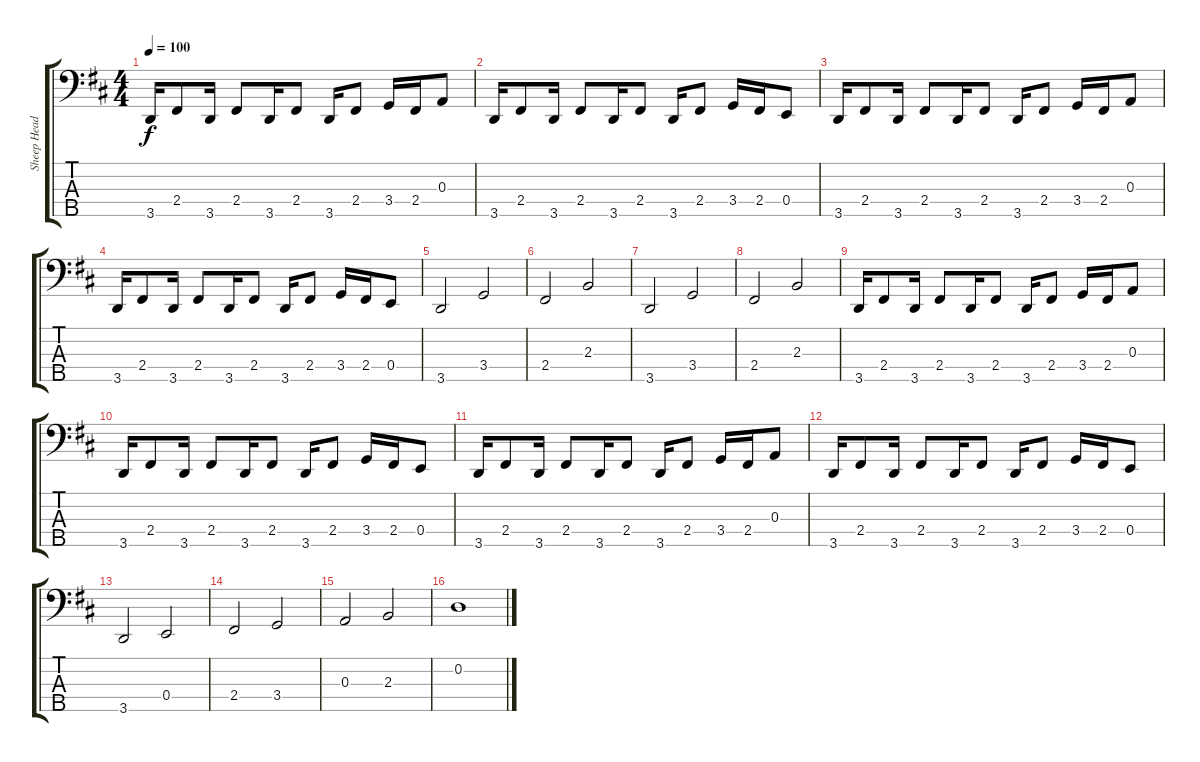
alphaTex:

\track ("Sheep Head (Bass)" "Sheep Head") {instrument slapbass2}
\staff {score tabs}
\tuning (G2 D2 A1 E1 B0) {hide}
\ts (4 4)
\tempo 100
\clef f4
\ks d
3.5.16{dy f} 2.4.8 3.5.16 2.4.8 3.5.16 2.4.8 3.5.16 2.4.8 3.4.16 2.4.16 0.3.8 |
3.5.16 2.4.8 3.5.16 2.4.8 3.5.16 2.4.8 3.5.16 2.4.8 3.4.16 2.4.16 0.4.8 |
3.5.16 2.4.8 3.5.16 2.4.8 3.5.16 2.4.8 3.5.16 2.4.8 3.4.16 2.4.16 0.3.8 |
3.5.16 2.4.8 3.5.16 2.4.8 3.5.16 2.4.8 3.5.16 2.4.8 3.4.16 2.4.16 0.4.8 |
3.5.2 3.4.2 |
2.4.2 2.3.2 |
3.5.2 3.4.2 |
2.4.2 2.3.2 |
3.5.16 2.4.8 3.5.16 2.4.8 3.5.16 2.4.8 3.5.16 2.4.8 3.4.16 2.4.16 0.3.8 |
3.5.16 2.4.8 3.5.16 2.4.8 3.5.16 2.4.8 3.5.16 2.4.8 3.4.16 2.4.16 0.4.8 |
3.5.16 2.4.8 3.5.16 2.4.8 3.5.16 2.4.8 3.5.16 2.4.8 3.4.16 2.4.16 0.3.8 |
3.5.16 2.4.8 3.5.16 2.4.8 3.5.16 2.4.8 3.5.16 2.4.8 3.4.16 2.4.16 0.4.8 |
3.5.2 0.4.2 |
2.4.2 3.4.2 |
0.3.2 2.3.2 |
0.2.1
